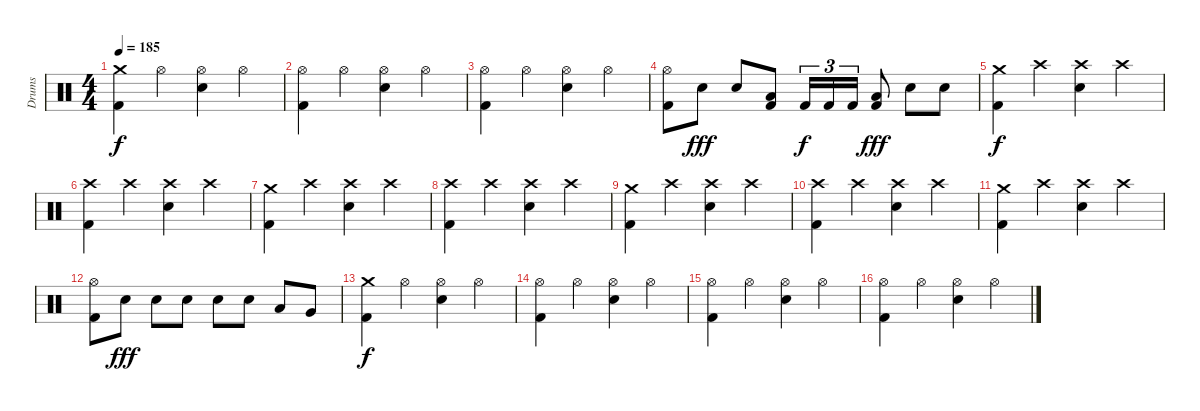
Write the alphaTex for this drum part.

\track ("Drums" "Drums") {instrument percussion}
\staff {score}
\articulation defaults
\ts (4 4)
\tempo 185
\clef neutral
\ks c
("Kick (hit) 2" "Crash medium (hit)").4{dy f} "Hi-Hat (open)".4 ("Electric Snare (hit)" "Hi-Hat (open)").4 "Hi-Hat (open)".4 |
("Kick (hit) 2" "Hi-Hat (open)").4 "Hi-Hat (open)".4 ("Electric Snare (hit)" "Hi-Hat (open)").4 "Hi-Hat (open)".4 |
("Kick (hit) 2" "Hi-Hat (open)").4 "Hi-Hat (open)".4 ("Electric Snare (hit)" "Hi-Hat (open)").4 "Hi-Hat (open)".4 |
("Kick (hit) 2" "Hi-Hat (open)").8 "Electric Snare (hit)".8{dy fff} "Electric Snare (hit)".8 ("Kick (hit) 2" "Low Tom (hit)").8 "Kick (hit) 2".16{tu (3 2) dy f} "Kick (hit) 2".16{tu (3 2)} "Kick (hit) 2".16{tu (3 2)} ("Kick (hit) 2" "Low Tom (hit)").8{dy fff} "Electric Snare (hit)".8 "Electric Snare (hit)".8 |
("Kick (hit) 2" "Crash medium (hit)").4{dy f} "Crash high (hit)".4 ("Electric Snare (hit)" "Crash high (hit)").4 "Crash high (hit)".4 |
("Kick (hit) 2" "Crash high (hit)").4 "Crash high (hit)".4 ("Electric Snare (hit)" "Crash high (hit)").4 "Crash high (hit)".4 |
("Kick (hit) 2" "Crash medium (hit)").4 "Crash high (hit)".4 ("Electric Snare (hit)" "Crash high (hit)").4 "Crash high (hit)".4 |
("Kick (hit) 2" "Crash high (hit)").4 "Crash high (hit)".4 ("Electric Snare (hit)" "Crash high (hit)").4 "Crash high (hit)".4 |
("Kick (hit) 2" "Crash medium (hit)").4 "Crash high (hit)".4 ("Electric Snare (hit)" "Crash high (hit)").4 "Crash high (hit)".4 |
("Kick (hit) 2" "Crash high (hit)").4 "Crash high (hit)".4 ("Electric Snare (hit)" "Crash high (hit)").4 "Crash high (hit)".4 |
("Kick (hit) 2" "Crash medium (hit)").4 "Crash high (hit)".4 ("Electric Snare (hit)" "Crash high (hit)").4 "Crash high (hit)".4 |
("Kick (hit) 2" "Hi-Hat (open)").8 "Electric Snare (hit)".8{dy fff} "Electric Snare (hit)".8 "Electric Snare (hit)".8 "Electric Snare (hit)".8 "Electric Snare (hit)".8 "Low Tom (hit)".8 "Very Low Tom (hit)".8 |
("Kick (hit) 2" "Crash medium (hit)").4{dy f} "Hi-Hat (open)".4 ("Electric Snare (hit)" "Hi-Hat (open)").4 "Hi-Hat (open)".4 |
("Kick (hit) 2" "Hi-Hat (open)").4 "Hi-Hat (open)".4 ("Electric Snare (hit)" "Hi-Hat (open)").4 "Hi-Hat (open)".4 |
("Kick (hit) 2" "Hi-Hat (open)").4 "Hi-Hat (open)".4 ("Electric Snare (hit)" "Hi-Hat (open)").4 "Hi-Hat (open)".4 |
("Kick (hit) 2" "Hi-Hat (open)").4 "Hi-Hat (open)".4 ("Electric Snare (hit)" "Hi-Hat (open)").4 "Hi-Hat (open)".4
